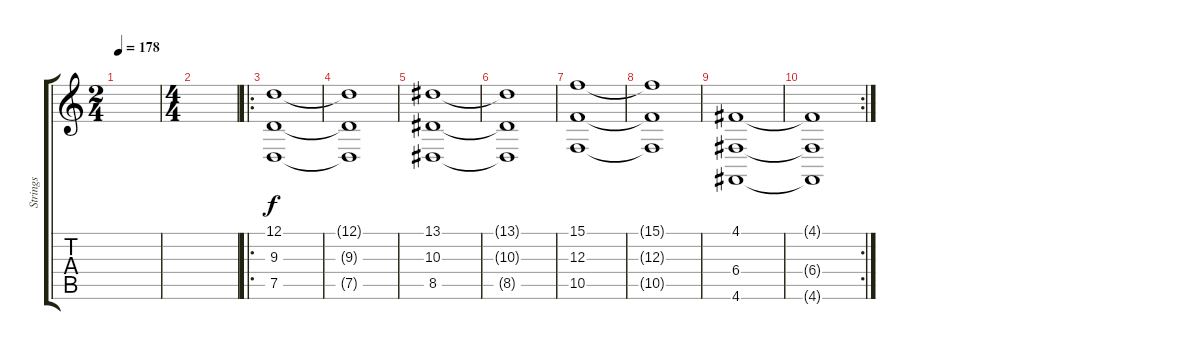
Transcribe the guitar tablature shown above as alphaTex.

\track ("Strings" "Strings") {instrument stringensemble1}
\staff {score tabs}
\tuning (D4 A3 F3 C3 G2 D2) {hide}
\ts (2 4)
\tempo 178
\clef g2
\ks c
|
\ts (4 4)
|
\ro
(12.1 9.3 7.5).1 |
(12.1{t} 9.3{t} 7.5{t}).1 |
(13.1 10.3 8.5).1 |
(13.1{t} 10.3{t} 8.5{t}).1 |
(15.1 12.3 10.5).1 |
(15.1{t} 12.3{t} 10.5{t}).1 |
(4.1 6.4 4.6).1 |
\rc 2
(4.1{t} 6.4{t} 4.6{t}).1
